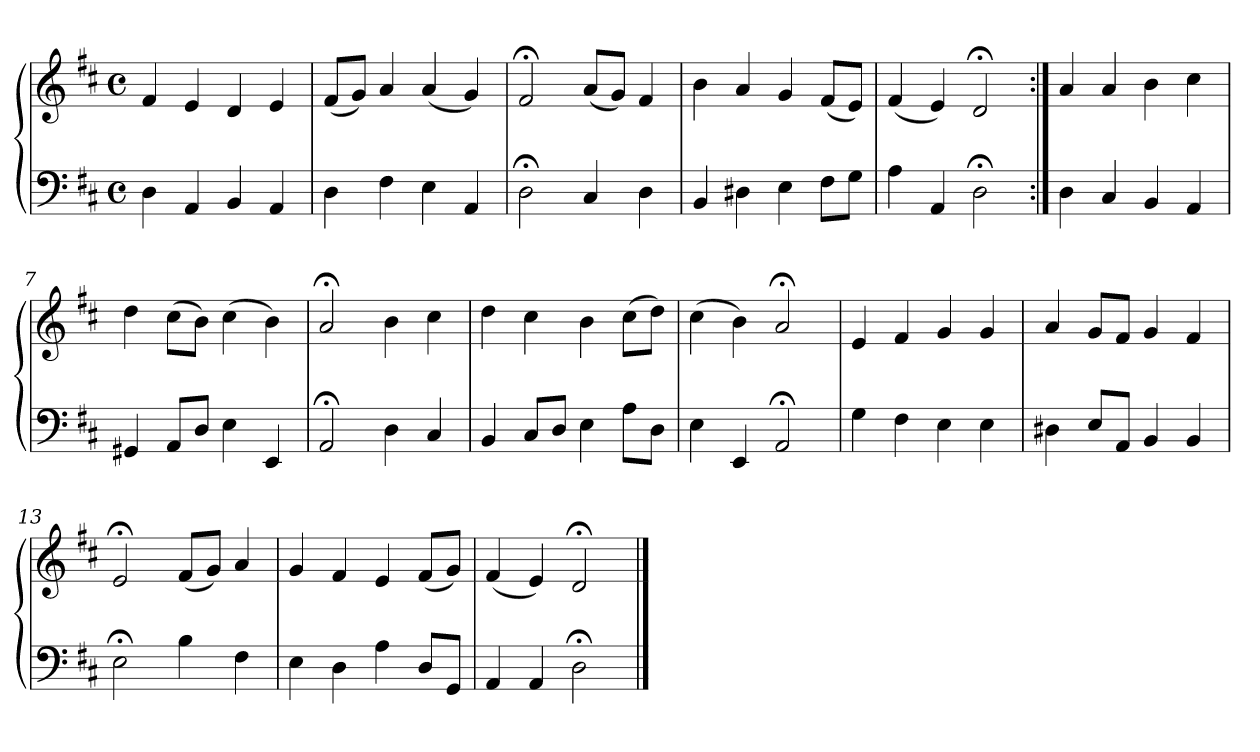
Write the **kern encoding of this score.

**kern	**kern
*part1	*part1
*staff2	*staff1
*clefF4	*clefG2
*k[f#c#]	*k[f#c#]
*M4/4	*M4/4
*met(c)	*met(c)
=1	=1
4D	4f#
4AA	4e
4BB	4d
4AA	4e
=2	=2
4D	(8f#L
.	8gJ)
4F#	4a
4E	(4a
4AA	4g)
=3	=3
2D;<	2f#;<
4C#	(8aL
.	8gJ)
4D	4f#
=4	=4
4BB	4b
4D#X	4a
4E	4g
8F#L	(8f#L
8GJ	8eJ)
=5	=5
4A	(4f#
4AA	4e)
2D;<	2d;<
=6:|!	=6:|!
4D	4a
4C#	4a
4BB	4b
4AA	4cc#
!!LO:LB:g=z
=7	=7
4GG#X	4dd
8AAL	(8cc#L
8DJ	8bJ)
4E	(4cc#
4EE	4b)
=8	=8
2AA;<	2a;<
4D	4b
4C#	4cc#
=9	=9
4BB	4dd
8C#L	4cc#
8DJ	.
4E	4b
8AL	(8cc#L
8DJ	8ddJ)
=10	=10
4E	(4cc#
4EE	4b)
2AA;<	2a;<
=11	=11
4G	4e
4F#	4f#
4E	4g
4E	4g
=12	=12
4D#X	4a
8EL	8gL
8AAJ	8f#J
4BB	4g
4BB	4f#
=13	=13
2E;<	2e;<
4B	(8f#L
.	8gJ)
4F#	4a
!!LO:LB:g=z
=14	=14
4E	4g
4D	4f#
4A	4e
8DL	(8f#L
8GGJ	8gJ)
=15	=15
4AA	(4f#
4AA	4e)
2D;<	2d;<
==	==
*-	*-
